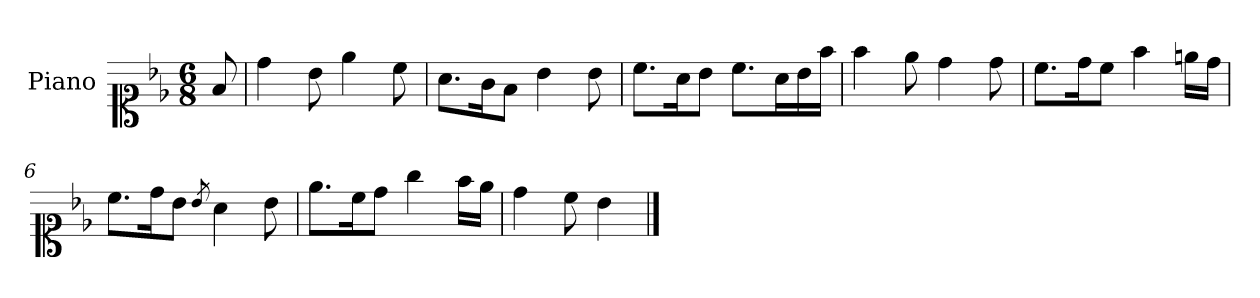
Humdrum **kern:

**kern
*part1
*staff1
*I"Piano
*I'Pno.
*clefC1
*k[b-e-]
*M6/8
=
8f/
=1
4dd\
8b-\
4ee-\
8cc\
=2
8.a\L
16g\K
8f\J
4b-\
8b-\
=3
8.cc\L
16a\K
8b-\J
8.cc\L
16a\L
16b-\
16ff\JJ
=4
4ff\
8ee-\
4dd\
8dd\
!!LO:LB:g=z
=5
8.cc\L
16dd\K
8cc\J
4ff\
16een\LL
16dd\JJ
=6
8.cc\L
16dd\K
8b-\J
8qb-/
4a\
8b-\
=7
8.ee-\L
16cc\K
8dd\J
4gg\
16ff\LL
16ee-\JJ
=8
4dd\
8cc\
4b-\
==
*-
